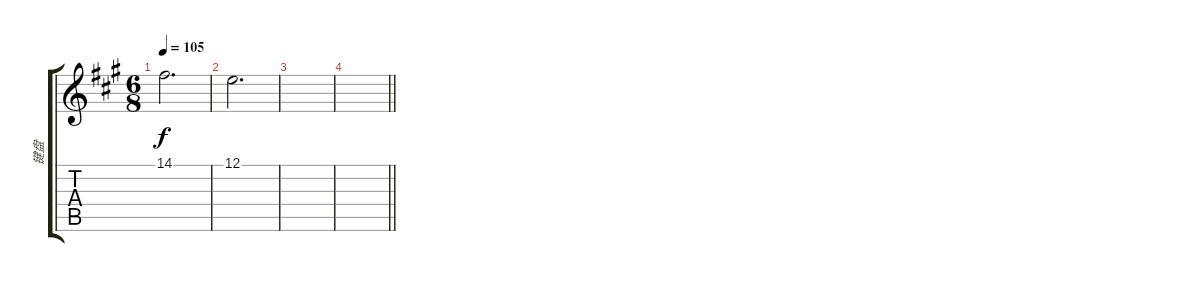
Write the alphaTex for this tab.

\track ("键盘" "键盘") {instrument electricgrandpiano}
\staff {score tabs}
\tuning (E4 B3 G3 D3 A2 E2) {hide}
\ts (6 8)
\tempo 105
\clef g2
\ks a
14.1.2{d dy f} |
12.1.2{d} |
|
\barLineRight lightlight
